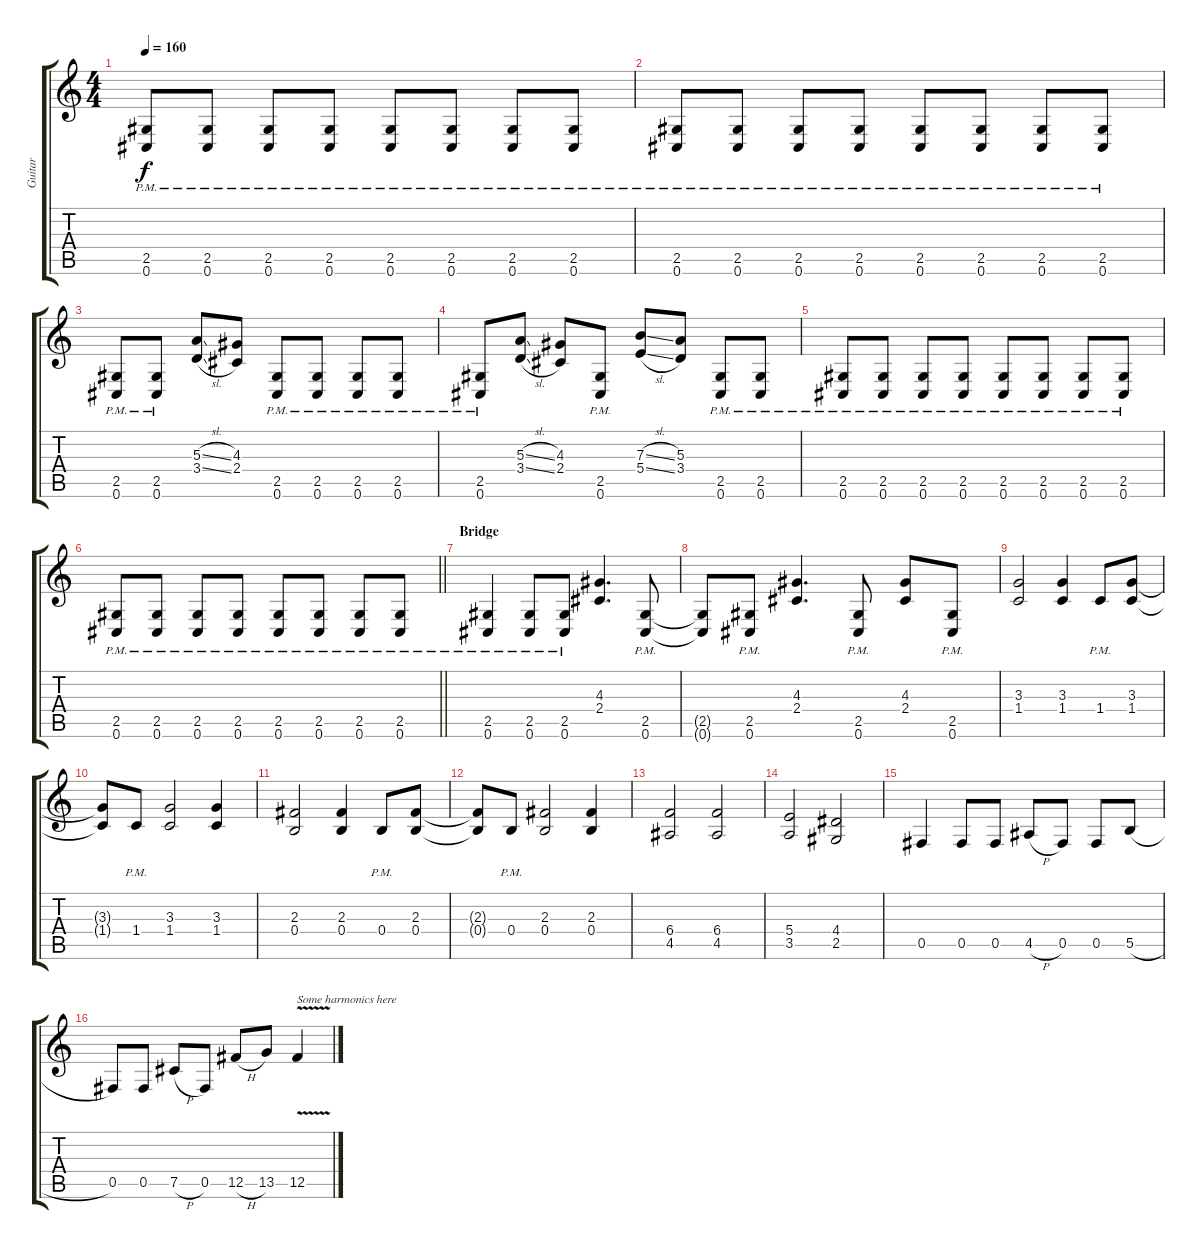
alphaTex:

\track ("Guitar" "Guitar") {instrument distortionguitar}
\staff {score tabs}
\tuning (Db4 Ab3 E3 B2 Gb2 Db2) {hide}
\ts (4 4)
\tempo 160
\clef g2
\ks c
(2.5{pm} 0.6{pm}).8{dy f} (2.5{pm} 0.6{pm}).8 (2.5{pm} 0.6{pm}).8 (2.5{pm} 0.6{pm}).8 (2.5{pm} 0.6{pm}).8 (2.5{pm} 0.6{pm}).8 (2.5{pm} 0.6{pm}).8 (2.5{pm} 0.6{pm}).8 |
(2.5{pm} 0.6{pm}).8 (2.5{pm} 0.6{pm}).8 (2.5{pm} 0.6{pm}).8 (2.5{pm} 0.6{pm}).8 (2.5{pm} 0.6{pm}).8 (2.5{pm} 0.6{pm}).8 (2.5{pm} 0.6{pm}).8 (2.5{pm} 0.6{pm}).8 |
(2.5{pm} 0.6{pm}).8 (2.5{pm} 0.6{pm}).8 (5.3{sl} 3.4{sl}).8 (4.3 2.4).8 (2.5{pm} 0.6{pm}).8 (2.5{pm} 0.6{pm}).8 (2.5{pm} 0.6{pm}).8 (2.5{pm} 0.6{pm}).8 |
(2.5{pm} 0.6{pm}).8 (5.3{sl} 3.4{sl}).8 (4.3 2.4).8 (2.5{pm} 0.6{pm}).8 (7.3{sl} 5.4{sl}).8 (5.3 3.4).8 (2.5{pm} 0.6{pm}).8 (2.5{pm} 0.6{pm}).8 |
(2.5{pm} 0.6{pm}).8 (2.5{pm} 0.6{pm}).8 (2.5{pm} 0.6{pm}).8 (2.5{pm} 0.6{pm}).8 (2.5{pm} 0.6{pm}).8 (2.5{pm} 0.6{pm}).8 (2.5{pm} 0.6{pm}).8 (2.5{pm} 0.6{pm}).8 |
\barLineRight lightlight
(2.5{pm} 0.6{pm}).8 (2.5{pm} 0.6{pm}).8 (2.5{pm} 0.6{pm}).8 (2.5{pm} 0.6{pm}).8 (2.5{pm} 0.6{pm}).8 (2.5{pm} 0.6{pm}).8 (2.5{pm} 0.6{pm}).8 (2.5{pm} 0.6{pm}).8 |
\section ("" "Bridge")
(2.5{pm} 0.6{pm}).4 (2.5{pm} 0.6{pm}).8 (2.5{pm} 0.6{pm}).8 (4.3 2.4).4{d} (2.5{pm} 0.6{pm}).8 |
(2.5{t} 0.6{t}).8 (2.5{pm} 0.6{pm}).8 (4.3 2.4).4{d} (2.5{pm} 0.6{pm}).8 (4.3 2.4).8 (2.5{pm} 0.6{pm}).8 |
(3.3 1.4).2 (3.3 1.4).4 1.4{pm}.8 (3.3 1.4).8 |
(3.3{t} 1.4{t}).8 1.4{pm}.8 (3.3 1.4).2 (3.3 1.4).4 |
(2.3 0.4).2 (2.3 0.4).4 0.4{pm}.8 (2.3 0.4).8 |
(2.3{t} 0.4{t}).8 0.4{pm}.8 (2.3 0.4).2 (2.3 0.4).4 |
(6.4 4.5).2 (6.4 4.5).2 |
(5.4 3.5).2 (4.4 2.5).2 |
0.5.4 0.5.8 0.5.8 4.5{h}.8 0.5.8 0.5.8 5.5{h}.8 |
0.5.8 0.5.8 7.5{h}.8 0.5.8 12.5{h}.8 13.5.8 12.5{v}.4{txt "Some harmonics here"}
